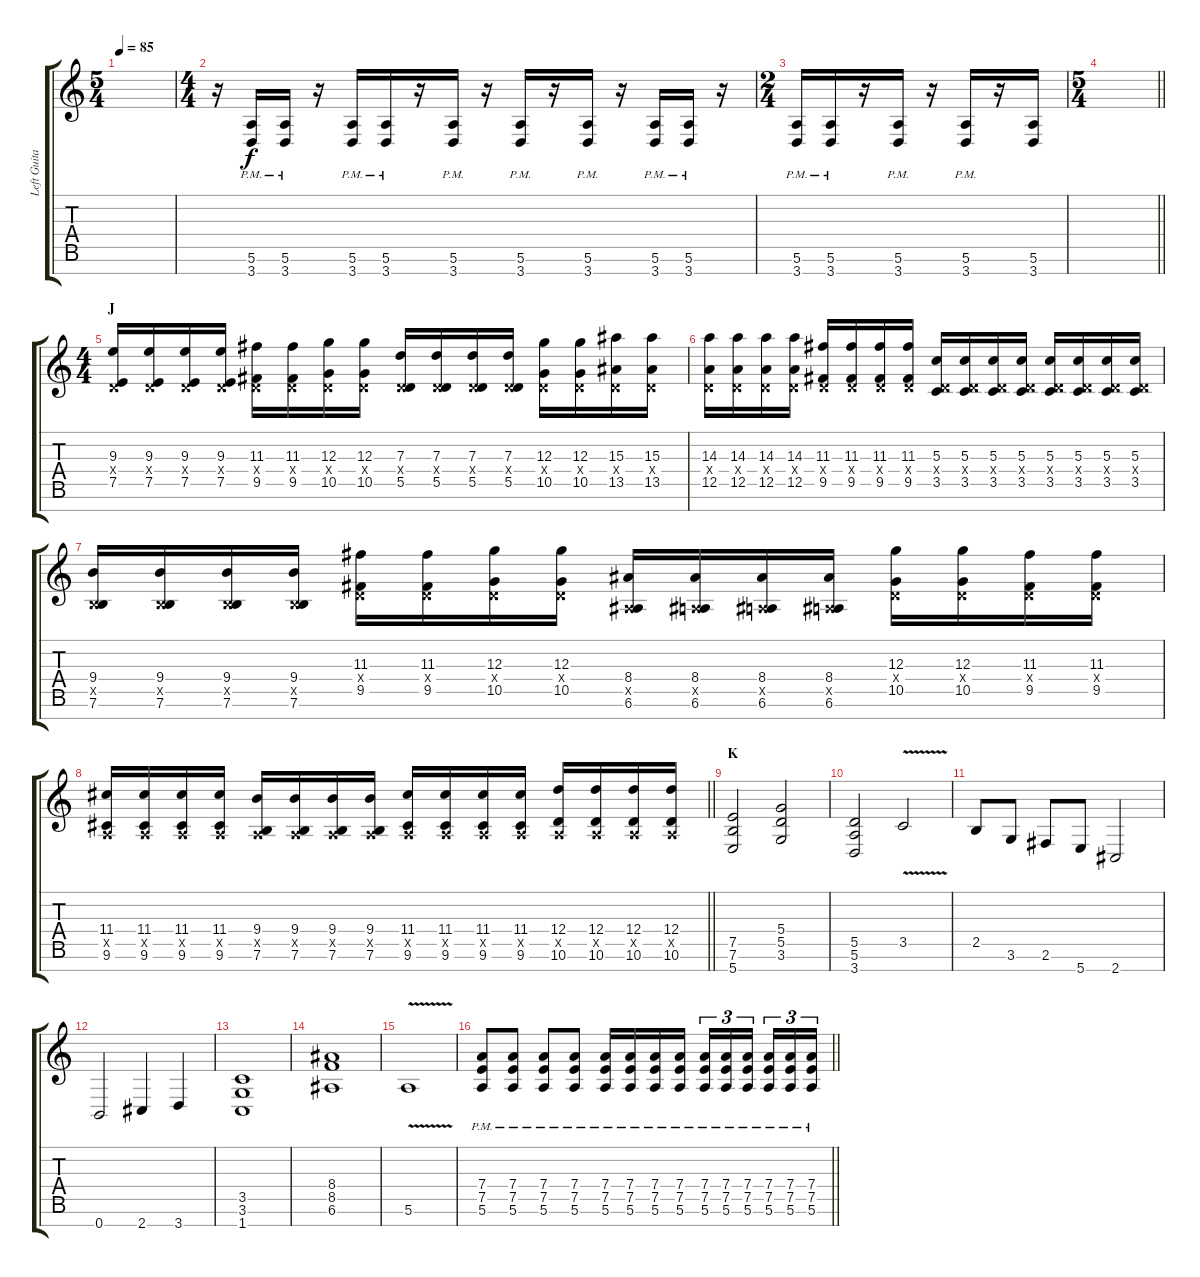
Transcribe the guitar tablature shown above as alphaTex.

\track ("Left Guitar" "Left Guita") {instrument distortionguitar}
\staff {score tabs}
\tuning (E4 B3 G3 D3 A2 E2 B1) {hide}
\ts (5 4)
\tempo 85
\clef g2
\ks c
|
\ts (4 4)
r.16 (5.6{pm} 3.7{pm}).16 (5.6{pm} 3.7{pm}).16 r.16 (5.6{pm} 3.7{pm}).16 (5.6{pm} 3.7{pm}).16 r.16 (5.6{pm} 3.7{pm}).16 r.16 (5.6{pm} 3.7{pm}).16 r.16 (5.6{pm} 3.7{pm}).16 r.16 (5.6{pm} 3.7{pm}).16 (5.6{pm} 3.7{pm}).16 r.16 |
\ts (2 4)
(5.6{pm} 3.7{pm}).16 (5.6{pm} 3.7{pm}).16 r.16 (5.6{pm} 3.7{pm}).16 r.16 (5.6{pm} 3.7{pm}).16 r.16 (5.6 3.7).16 |
\ts (5 4)
\barLineRight lightlight
|
\ts (4 4)
\section ("" "J")
(9.3 0.4{x} 7.5).16 (9.3 0.4{x} 7.5).16 (9.3 0.4{x} 7.5).16 (9.3 0.4{x} 7.5).16 (11.3 0.4{x} 9.5).16 (11.3 0.4{x} 9.5).16 (12.3 0.4{x} 10.5).16 (12.3 0.4{x} 10.5).16 (7.3 0.4{x} 5.5).16 (7.3 0.4{x} 5.5).16 (7.3 0.4{x} 5.5).16 (7.3 0.4{x} 5.5).16 (12.3 0.4{x} 10.5).16 (12.3 0.4{x} 10.5).16 (15.3 0.4{x} 13.5).16 (15.3 0.4{x} 13.5).16 |
(14.3 0.4{x} 12.5).16 (14.3 0.4{x} 12.5).16 (14.3 0.4{x} 12.5).16 (14.3 0.4{x} 12.5).16 (11.3 0.4{x} 9.5).16 (11.3 0.4{x} 9.5).16 (11.3 0.4{x} 9.5).16 (11.3 0.4{x} 9.5).16 (5.3 0.4{x} 3.5).16 (5.3 0.4{x} 3.5).16 (5.3 0.4{x} 3.5).16 (5.3 0.4{x} 3.5).16 (5.3 0.4{x} 3.5).16 (5.3 0.4{x} 3.5).16 (5.3 0.4{x} 3.5).16 (5.3 0.4{x} 3.5).16 |
(9.4 2.5{x} 7.6).16 (9.4 2.5{x} 7.6).16 (9.4 2.5{x} 7.6).16 (9.4 2.5{x} 7.6).16 (11.3 0.4{x} 9.5).16 (11.3 0.4{x} 9.5).16 (12.3 0.4{x} 10.5).16 (12.3 0.4{x} 10.5).16 (8.4 0.5{x} 6.6).16 (8.4 0.5{x} 6.6).16 (8.4 0.5{x} 6.6).16 (8.4 0.5{x} 6.6).16 (12.3 0.4{x} 10.5).16 (12.3 0.4{x} 10.5).16 (11.3 0.4{x} 9.5).16 (11.3 0.4{x} 9.5).16 |
\barLineRight lightlight
(11.4 0.5{x} 9.6).16 (11.4 0.5{x} 9.6).16 (11.4 0.5{x} 9.6).16 (11.4 0.5{x} 9.6).16 (9.4 0.5{x} 7.6).16 (9.4 0.5{x} 7.6).16 (9.4 0.5{x} 7.6).16 (9.4 0.5{x} 7.6).16 (11.4 0.5{x} 9.6).16 (11.4 0.5{x} 9.6).16 (11.4 0.5{x} 9.6).16 (11.4 0.5{x} 9.6).16 (12.4 0.5{x} 10.6).16 (12.4 0.5{x} 10.6).16 (12.4 0.5{x} 10.6).16 (12.4 0.5{x} 10.6).16 |
\section ("" "K")
(7.5 7.6 5.7).2 (5.4 5.5 3.6).2 |
(5.5 5.6 3.7).2 3.5{v}.2 |
2.5.8 3.6.8 2.6.8 5.7.8 2.7.2 |
0.7.2 2.7.4 3.7.4 |
(3.5 3.6 1.7).1 |
(8.4 8.5 6.6).1 |
5.6{v}.1 |
\barLineRight lightlight
(7.4{pm} 7.5{pm} 5.6{pm}).8 (7.4{pm} 7.5{pm} 5.6{pm}).8 (7.4{pm} 7.5{pm} 5.6{pm}).8 (7.4{pm} 7.5{pm} 5.6{pm}).8 (7.4{pm} 7.5{pm} 5.6{pm}).16 (7.4{pm} 7.5{pm} 5.6{pm}).16 (7.4{pm} 7.5{pm} 5.6{pm}).16 (7.4{pm} 7.5{pm} 5.6{pm}).16 (7.4{pm} 7.5{pm} 5.6{pm}).16{tu (3 2)} (7.4{pm} 7.5{pm} 5.6{pm}).16{tu (3 2)} (7.4{pm} 7.5{pm} 5.6{pm}).16{tu (3 2) beam splitsecondary} (7.4{pm} 7.5{pm} 5.6{pm}).16{tu (3 2)} (7.4{pm} 7.5{pm} 5.6{pm}).16{tu (3 2)} (7.4{pm} 7.5{pm} 5.6{pm}).16{tu (3 2)}
